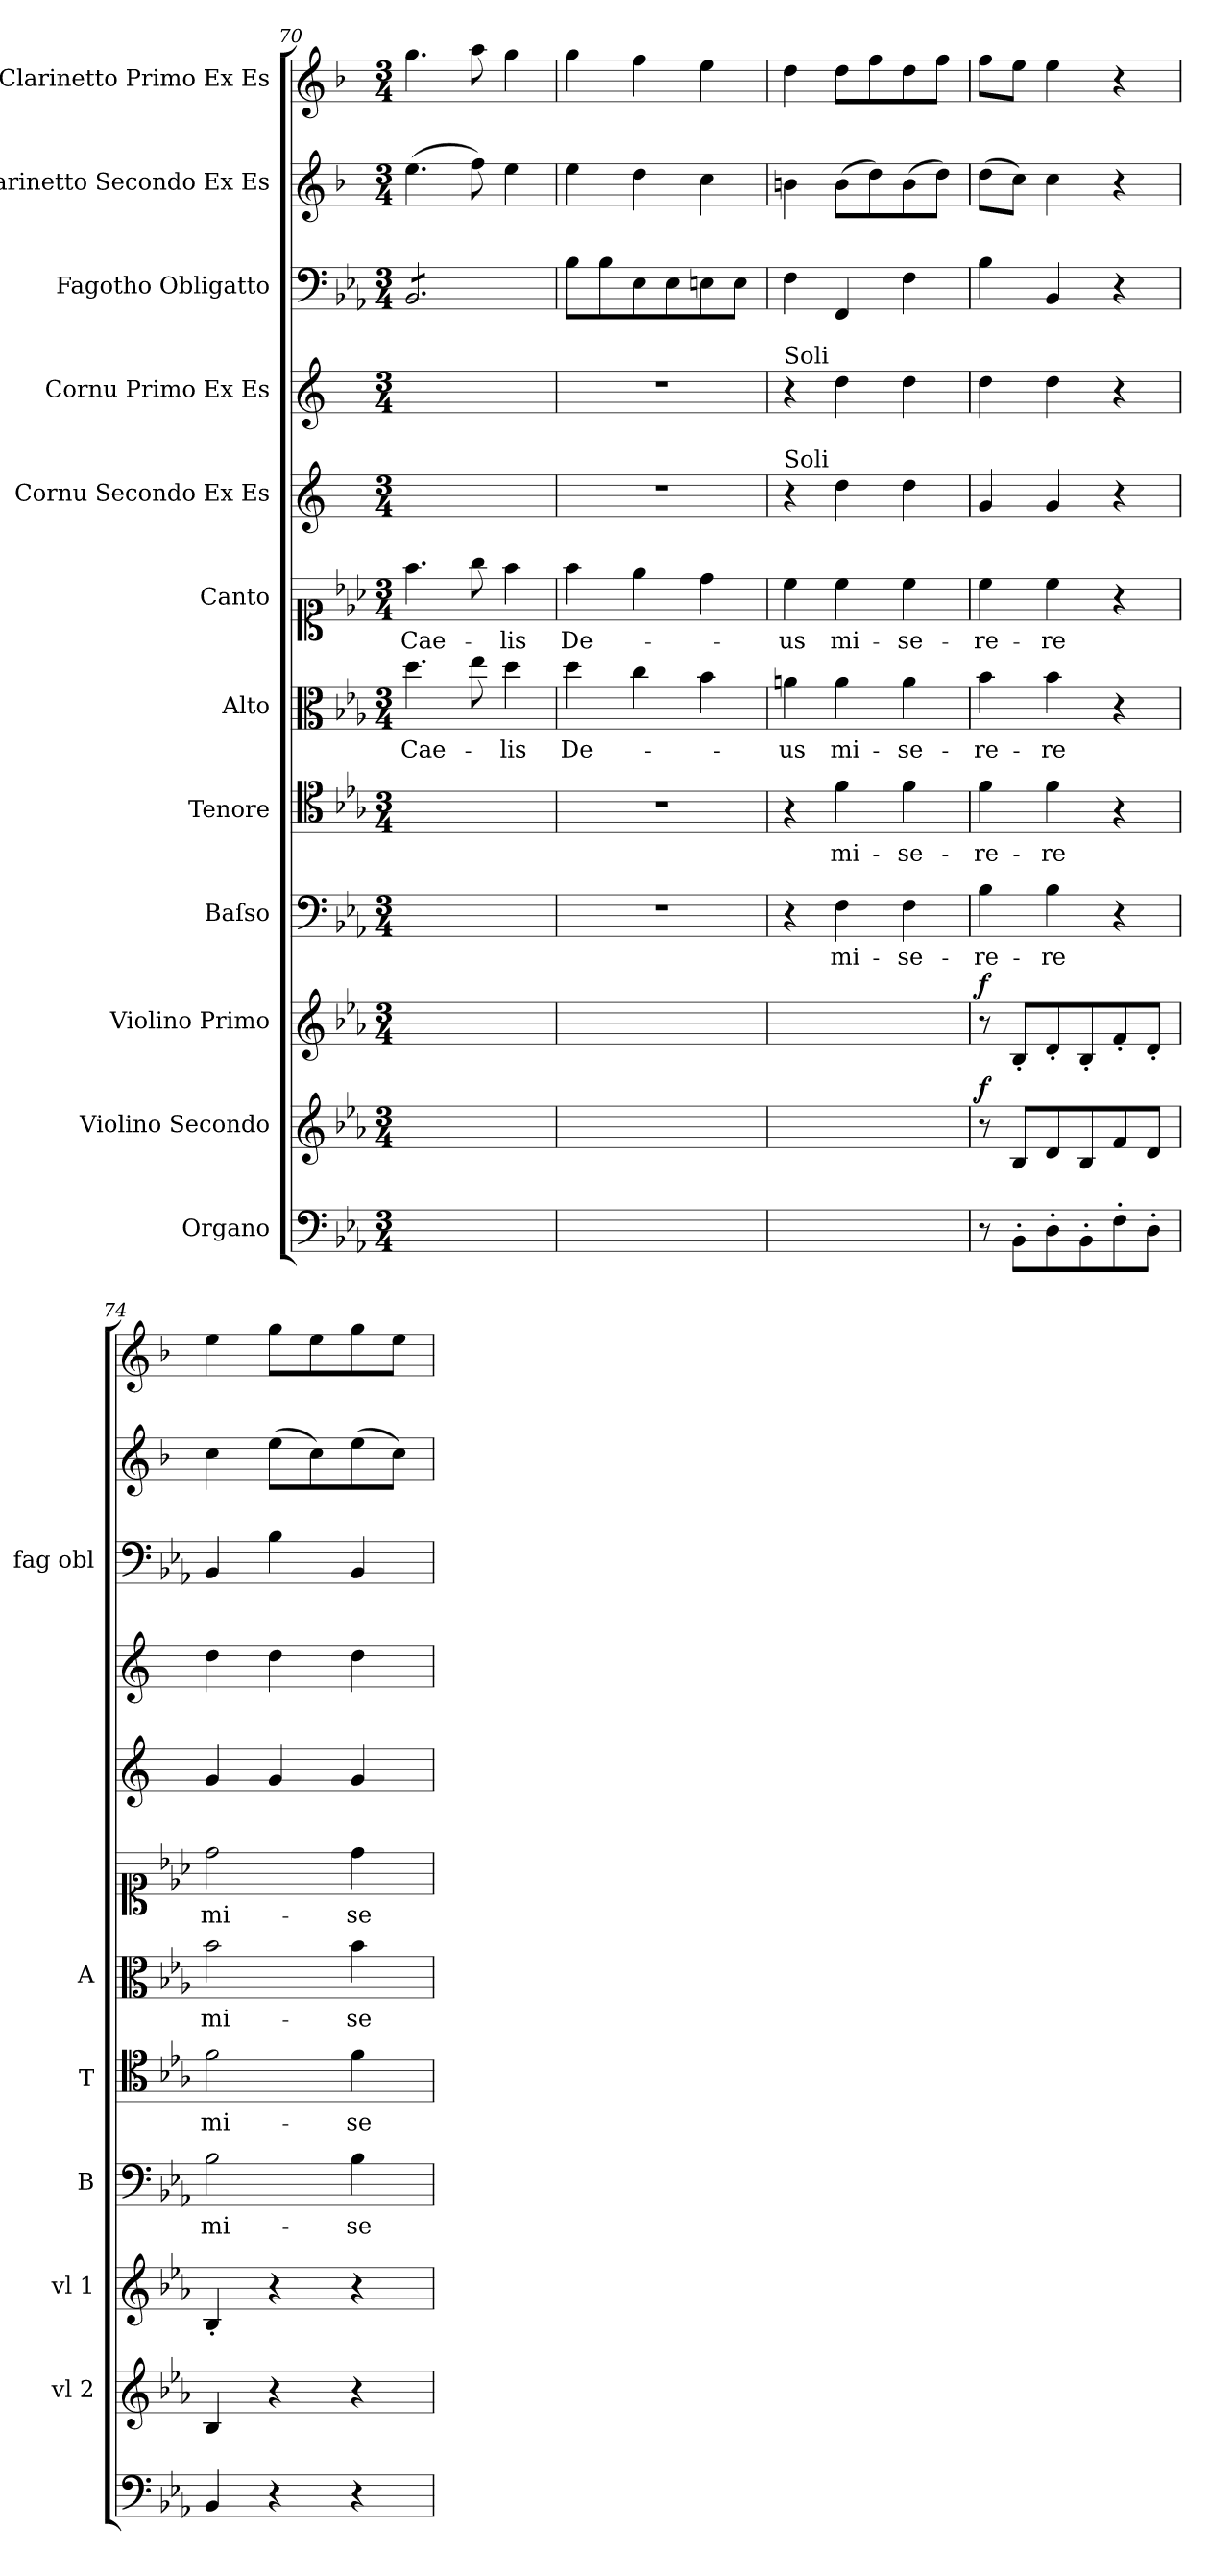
**kern	**kern	**dynam	**kern	**dynam	**kern	**text	**kern	**text	**kern	**text	**kern	**text	**kern	**kern	**kern	**kern	**kern
*part12	*part11	*part11	*part10	*part10	*part9	*part9	*part8	*part8	*part7	*part7	*part6	*part6	*part5	*part4	*part3	*part2	*part1
*staff12	*staff11	*staff11	*staff10	*staff10	*staff9	*staff9	*staff8	*staff8	*staff7	*staff7	*staff6	*staff6	*staff5	*staff4	*staff3	*staff2	*staff1
*I"Organo	*I"Violino Secondo	*	*I"Violino Primo	*	*I"Baſso	*	*I"Tenore	*	*I"Alto	*	*I"Canto	*	*I"Cornu Secondo Ex Es	*I"Cornu Primo Ex Es	*I"Fagotho Obligatto	*I"Clarinetto Secondo Ex Es	*I"Clarinetto Primo Ex Es
*	*I'vl 2	*	*I'vl 1	*	*I'B	*	*I'T	*	*I'A	*	*	*	*	*	*I'fag obl	*	*
*clefF4	*clefG2	*	*clefG2	*	*clefF4	*	*clefC4	*	*clefC3	*	*clefC1	*	*clefG2	*clefG2	*clefF4	*clefG2	*clefG2
*	*	*	*	*	*	*	*	*	*	*	*	*	*ITrd-2c-3	*ITrd-2c-3	*	*ITrd1c2	*ITrd1c2
*k[b-e-a-]	*k[b-e-a-]	*	*k[b-e-a-]	*	*k[b-e-a-]	*	*k[b-e-a-]	*	*k[b-e-a-]	*	*k[b-e-a-]	*	*k[b-e-a-]	*k[b-e-a-]	*k[b-e-a-]	*k[b-e-a-]	*k[b-e-a-]
*M3/4	*M3/4	*	*M3/4	*	*M3/4	*	*M3/4	*	*M3/4	*	*M3/4	*	*M3/4	*M3/4	*M3/4	*M3/4	*M3/4
=70	=70	=70	=70	=70	=70	=70	=70	=70	=70	=70	=70	=70	=70	=70	=70	=70	=70
*	*	*	*	*	*	*	*	*	*	*	*	*	*	*	*tremolo	*	*
2.ryy	2.ryy	.	2.ryy	.	2.ryy	.	2.ryy	.	4.dd\	Cae-	4.ff\	Cae-	2.ryy	2.ryy	8BB-/L	(4.dd\	4.ff\
.	.	.	.	.	.	.	.	.	.	.	.	.	.	.	8BB-/	.	.
.	.	.	.	.	.	.	.	.	.	.	.	.	.	.	8BB-/	.	.
.	.	.	.	.	.	.	.	.	8ee-\	.	8gg\	.	.	.	8BB-/	8ee-\)	8gg\
.	.	.	.	.	.	.	.	.	4dd\	-lis	4ff\	-lis	.	.	8BB-/	4dd\	4ff\
.	.	.	.	.	.	.	.	.	.	.	.	.	.	.	8BB-/J	.	.
*	*	*	*	*	*	*	*	*	*	*	*	*	*	*	*Xtremolo	*	*
=71	=71	=71	=71	=71	=71	=71	=71	=71	=71	=71	=71	=71	=71	=71	=71	=71	=71
2.ryy	2.ryy	.	2.ryy	.	2.r	.	2.r	.	4dd\	De-	4ff\	De-	2.r	2.r	8B-\L	4dd\	4ff\
.	.	.	.	.	.	.	.	.	.	.	.	.	.	.	8B-\	.	.
.	.	.	.	.	.	.	.	.	4cc\	.	4ee-\	.	.	.	8E-\	4cc\	4ee-\
.	.	.	.	.	.	.	.	.	.	.	.	.	.	.	8E-\	.	.
.	.	.	.	.	.	.	.	.	4b-\	.	4dd\	.	.	.	8En\	4b-\	4dd\
.	.	.	.	.	.	.	.	.	.	.	.	.	.	.	8E\J	.	.
=72	=72	=72	=72	=72	=72	=72	=72	=72	=72	=72	=72	=72	=72	=72	=72	=72	=72
!	!	!	!	!	!	!	!	!	!	!	!	!	!	!LO:TX:a:t=Soli	!	!	!
!	!	!	!	!	!	!	!	!	!	!	!	!	!LO:TX:a:t=Soli	!	!	!	!
2.ryy	2.ryy	.	2.ryy	.	4r	.	4r	.	4an\	-us	4cc\	-us	4r	4r	4F\	4an\	4cc\
.	.	.	.	.	4F\	mi-	4f\	mi-	4a\	mi-	4cc\	mi-	4ff\	4ff\	4FF/	(8a\L	8cc\L
.	.	.	.	.	.	.	.	.	.	.	.	.	.	.	.	8cc\)	8ee-\
.	.	.	.	.	4F\	-se-	4f\	-se-	4a\	-se-	4cc\	-se-	4ff\	4ff\	4F\	(8a\	8cc\
.	.	.	.	.	.	.	.	.	.	.	.	.	.	.	.	8cc\J)	8ee-\J
=73	=73	=73	=73	=73	=73	=73	=73	=73	=73	=73	=73	=73	=73	=73	=73	=73	=73
!	!	!LO:DY:a	!	!LO:DY:a	!	!	!	!	!	!	!	!	!	!	!	!	!
8r	8r	f	8r	f	4B-\	-re-	4f\	-re-	4b-\	-re-	4cc\	-re-	4b-/	4ff\	4B-\	(8cc\L	8ee-\L
8BB-'\L	8B-/L	.	8B-'/L	.	.	.	.	.	.	.	.	.	.	.	.	8b-\J)	8dd\J
8D'\	8d/	.	8d'/	.	4B-\	-re	4f\	-re	4b-\	-re	4cc\	-re	4b-/	4ff\	4BB-/	4b-\	4dd\
8BB-'\	8B-/	.	8B-'/	.	.	.	.	.	.	.	.	.	.	.	.	.	.
8F'\	8f/	.	8f'/	.	4r	.	4r	.	4r	.	4r	.	4r	4r	4r	4r	4r
8D'\J	8d/J	.	8d'/J	.	.	.	.	.	.	.	.	.	.	.	.	.	.
=74	=74	=74	=74	=74	=74	=74	=74	=74	=74	=74	=74	=74	=74	=74	=74	=74	=74
!	!	!	!	!	!	!LO:LY:i	!	!LO:LY:i	!	!LO:LY:i	!	!LO:LY:i	!	!	!	!	!
4BB-/	4B-/	.	4B-'/	.	2B-\	mi-	2f\	mi-	2b-\	mi-	2dd\	mi-	4b-/	4ff\	4BB-/	4b-\	4dd\
4r	4r	.	4r	.	.	.	.	.	.	.	.	.	4b-/	4ff\	4B-\	(8dd\L	8ff\L
.	.	.	.	.	.	.	.	.	.	.	.	.	.	.	.	8b-\)	8dd\
!	!	!	!	!	!	!LO:LY:i	!	!LO:LY:i	!	!LO:LY:i	!	!LO:LY:i	!	!	!	!	!
4r	4r	.	4r	.	4B-\	-se-	4f\	-se-	4b-\	-se-	4dd\	-se-	4b-/	4ff\	4BB-/	(8dd\	8ff\
.	.	.	.	.	.	.	.	.	.	.	.	.	.	.	.	8b-\J)	8dd\J
=	=	=	=	=	=	=	=	=	=	=	=	=	=	=	=	=	=
*-	*-	*-	*-	*-	*-	*-	*-	*-	*-	*-	*-	*-	*-	*-	*-	*-	*-
